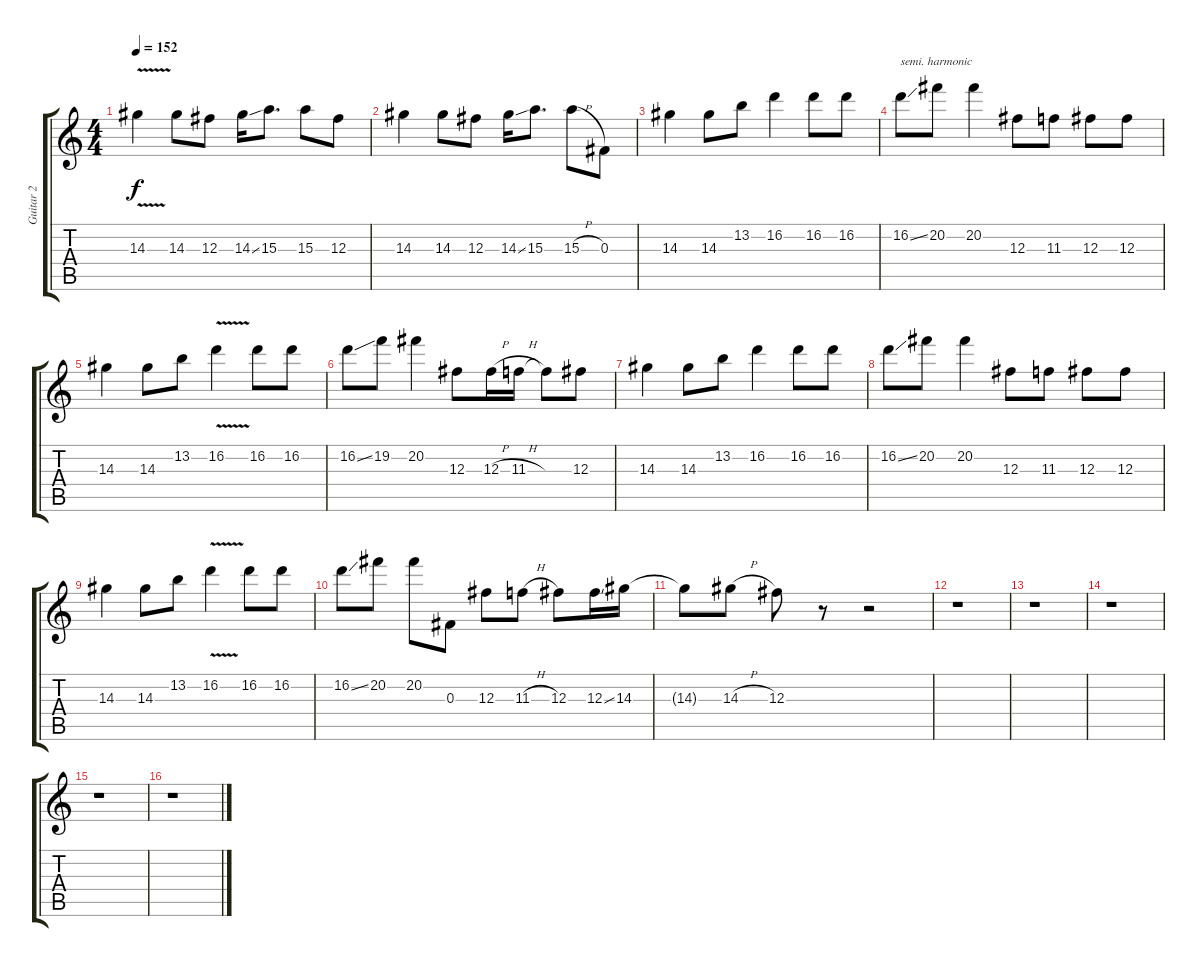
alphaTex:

\track ("Guitar 2" "Guitar 2") {instrument distortionguitar}
\staff {score tabs}
\tuning (Eb4 Bb3 Gb3 Db3 Ab2 Eb2) {hide}
\ts (4 4)
\tempo 152
\clef g2
\ks c
14.3{v}.4{dy f} 14.3.8 12.3.8 14.3{ss}.16 15.3.8{d} 15.3.8 12.3.8 |
14.3.4 14.3.8 12.3.8 14.3{ss}.16 15.3.8{d} 15.3{h}.8 0.3.8 |
14.3.4 14.3.8 13.2.8 16.2.4 16.2.8 16.2.8 |
16.2{ss}.8{txt "semi. harmonic"} 20.2.8 20.2.4 12.3.8 11.3.8 12.3.8 12.3.8 |
14.3.4 14.3.8 13.2.8 16.2{v}.4 16.2.8 16.2.8 |
16.2{ss}.8 19.2.8 20.2.4 12.3.8 12.3{h}.16 11.3{h}.16 11.3{t}.8 12.3.8 |
14.3.4 14.3.8 13.2.8 16.2.4 16.2.8 16.2.8 |
16.2{ss}.8 20.2.8 20.2.4 12.3.8 11.3.8 12.3.8 12.3.8 |
14.3.4 14.3.8 13.2.8 16.2{v}.4 16.2.8 16.2.8 |
16.2{ss}.8 20.2.8 20.2.8 0.3.8 12.3.8 11.3{h}.8 12.3.8 12.3{ss}.16 14.3.16 |
14.3{t}.8 14.3{h}.8 12.3.8 r.8 r.2 |
r.1 |
r.1 |
r.1 |
r.1 |
r.1
